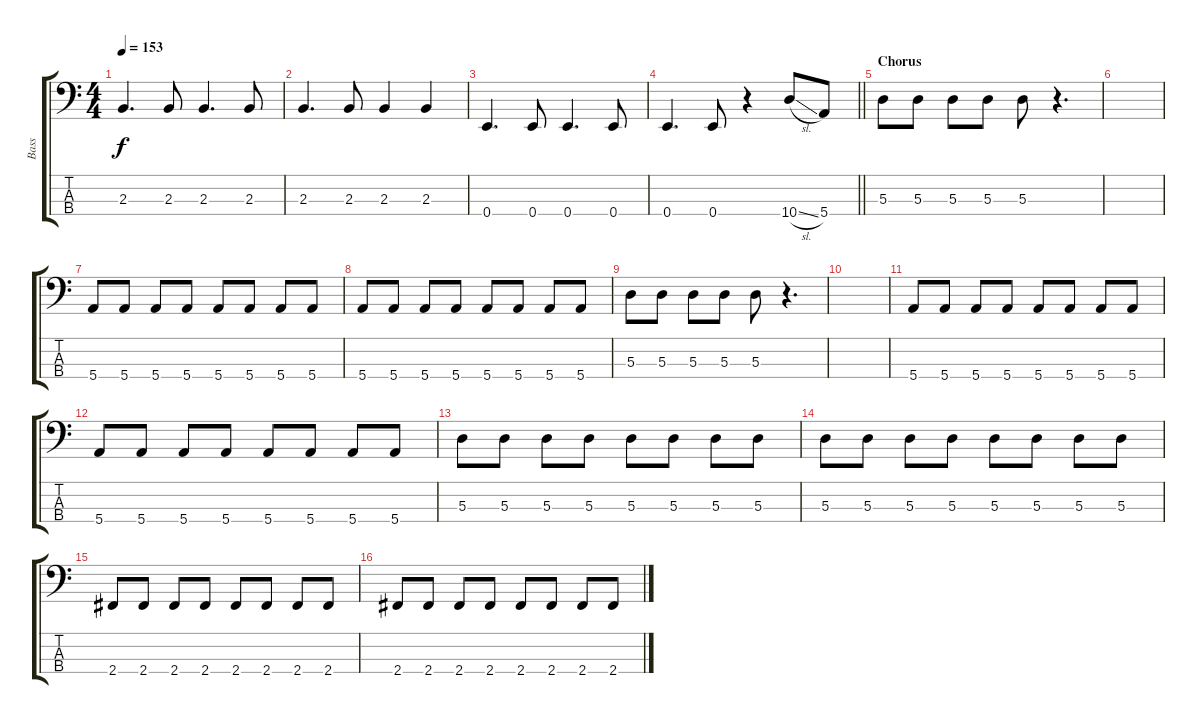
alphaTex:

\track ("Bass" "Bass") {instrument electricbasspick}
\staff {score tabs}
\tuning (G2 D2 A1 E1) {hide}
\ts (4 4)
\tempo 153
\clef f4
\ks c
2.3.4{d dy f} 2.3.8 2.3.4{d} 2.3.8 |
2.3.4{d} 2.3.8 2.3.4 2.3.4 |
0.4.4{d} 0.4.8 0.4.4{d} 0.4.8 |
\barLineRight lightlight
0.4.4{d} 0.4.8 r.4 10.4{sl}.8 5.4.8 |
\section ("" "Chorus")
5.3.8 5.3.8 5.3.8 5.3.8 5.3.8 r.4{d} |
|
5.4.8 5.4.8 5.4.8 5.4.8 5.4.8 5.4.8 5.4.8 5.4.8 |
5.4.8 5.4.8 5.4.8 5.4.8 5.4.8 5.4.8 5.4.8 5.4.8 |
5.3.8 5.3.8 5.3.8 5.3.8 5.3.8 r.4{d} |
|
5.4.8 5.4.8 5.4.8 5.4.8 5.4.8 5.4.8 5.4.8 5.4.8 |
5.4.8 5.4.8 5.4.8 5.4.8 5.4.8 5.4.8 5.4.8 5.4.8 |
5.3.8 5.3.8 5.3.8 5.3.8 5.3.8 5.3.8 5.3.8 5.3.8 |
5.3.8 5.3.8 5.3.8 5.3.8 5.3.8 5.3.8 5.3.8 5.3.8 |
2.4.8 2.4.8 2.4.8 2.4.8 2.4.8 2.4.8 2.4.8 2.4.8 |
2.4.8 2.4.8 2.4.8 2.4.8 2.4.8 2.4.8 2.4.8 2.4.8
